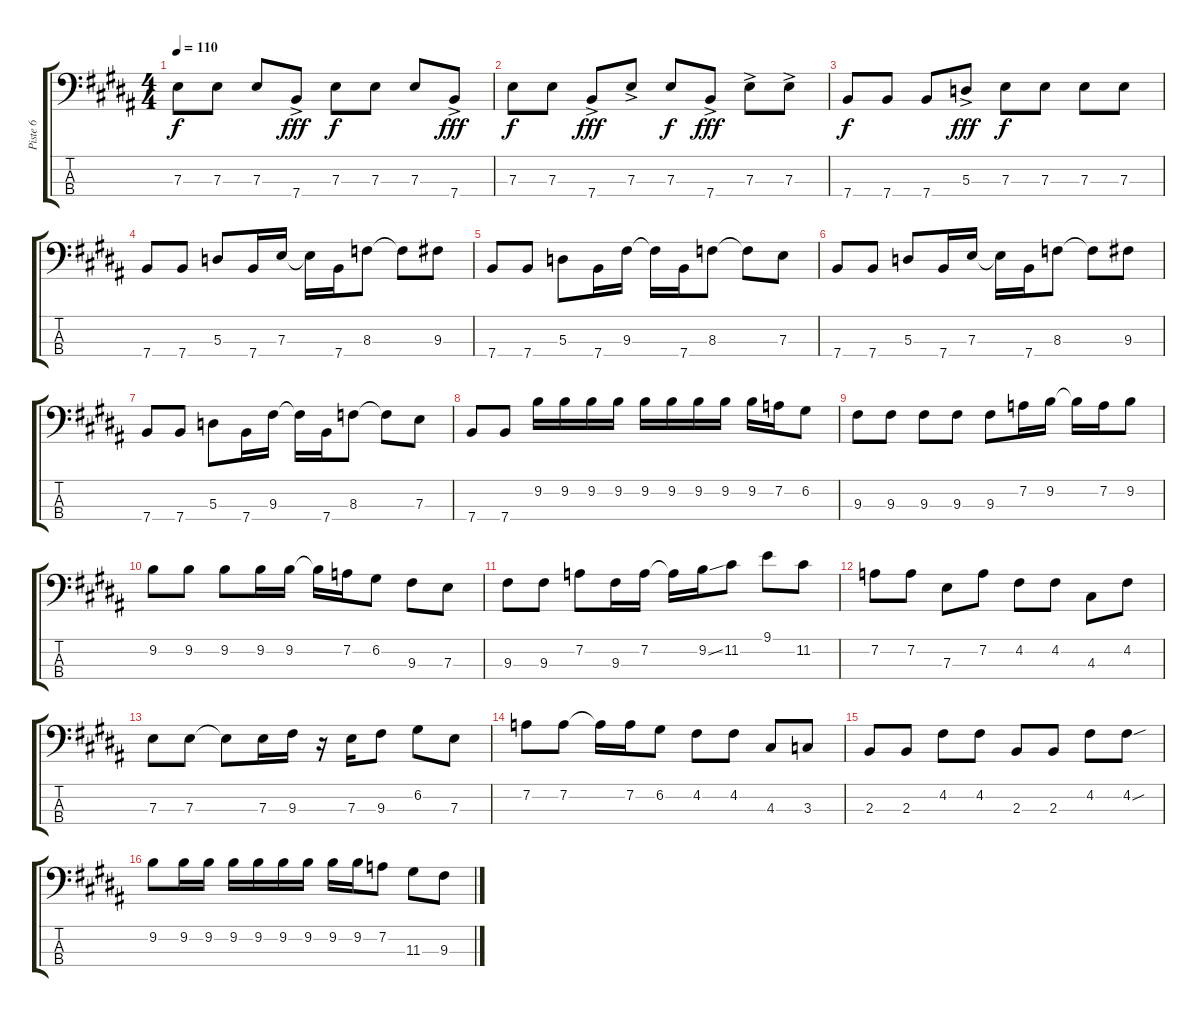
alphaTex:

\track ("Piste 6" "Piste 6") {instrument electricbasspick}
\staff {score tabs}
\tuning (G2 D2 A1 E1) {hide}
\ts (4 4)
\tempo 110
\clef f4
\ks b
7.3.8{dy f} 7.3.8 7.3.8 7.4{ac}.8{dy fff} 7.3.8{dy f} 7.3.8 7.3.8 7.4{ac}.8{dy fff} |
7.3.8{dy f} 7.3.8 7.4{ac}.8{dy fff} 7.3{ac}.8 7.3.8{dy f} 7.4{ac}.8{dy fff} 7.3{ac}.8 7.3{ac}.8 |
7.4.8{dy f} 7.4.8 7.4.8 5.3{ac}.8{dy fff} 7.3.8{dy f} 7.3.8 7.3.8 7.3.8 |
7.4.8 7.4.8 5.3.8 7.4.16 7.3.16 7.3{t}.16 7.4.16 8.3.8 8.3{t}.8 9.3.8 |
7.4.8 7.4.8 5.3.8 7.4.16 9.3.16 9.3{t}.16 7.4.16 8.3.8 8.3{t}.8 7.3.8 |
7.4.8 7.4.8 5.3.8 7.4.16 7.3.16 7.3{t}.16 7.4.16 8.3.8 8.3{t}.8 9.3.8 |
7.4.8 7.4.8 5.3.8 7.4.16 9.3.16 9.3{t}.16 7.4.16 8.3.8 8.3{t}.8 7.3.8 |
7.4.8 7.4.8 9.2.16 9.2.16 9.2.16 9.2.16 9.2.16 9.2.16 9.2.16 9.2.16 9.2.16 7.2.16 6.2.8 |
9.3.8 9.3.8 9.3.8 9.3.8 9.3.8 7.2.16 9.2.16 9.2{t}.16 7.2.16 9.2.8 |
9.2.8 9.2.8 9.2.8 9.2.16 9.2.16 9.2{t}.16 7.2.16 6.2.8 9.3.8 7.3.8 |
9.3.8 9.3.8 7.2.8 9.3.16 7.2.16 7.2{t}.16 9.2{ss}.16 11.2.8 9.1.8 11.2.8 |
7.2.8 7.2.8 7.3.8 7.2.8 4.2.8 4.2.8 4.3.8 4.2.8 |
7.3.8 7.3.8 7.3{t}.8 7.3.16 9.3.16 r.16 7.3.16 9.3.8 6.2.8 7.3.8 |
7.2.8 7.2.8 7.2{t}.16 7.2.16 6.2.8 4.2.8 4.2.8 4.3.8 3.3.8 |
2.3.8 2.3.8 4.2.8 4.2.8 2.3.8 2.3.8 4.2.8 4.2{sou}.8 |
9.2.8 9.2.16 9.2.16 9.2.16 9.2.16 9.2.16 9.2.16 9.2.16 9.2.16 7.2.8 11.3.8 9.3.8
